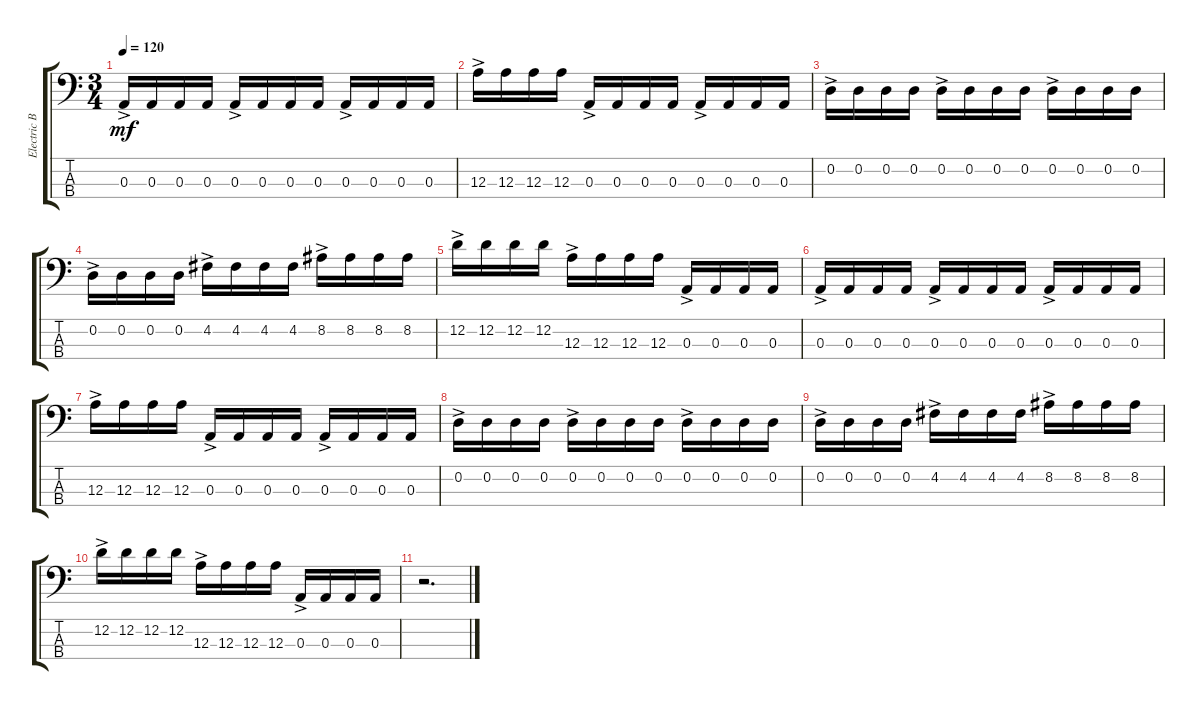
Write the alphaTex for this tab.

\track ("Electric Bass" "Electric B") {instrument electricbassfinger}
\staff {score tabs}
\tuning (G2 D2 A1 E1) {hide}
\ts (3 4)
\tempo 120
\clef f4
\ks c
0.3{ac}.16{dy mf} 0.3.16 0.3.16 0.3.16 0.3{ac}.16 0.3.16 0.3.16 0.3.16 0.3{ac}.16 0.3.16 0.3.16 0.3.16 |
12.3{ac}.16 12.3.16 12.3.16 12.3.16 0.3{ac}.16 0.3.16 0.3.16 0.3.16 0.3{ac}.16 0.3.16 0.3.16 0.3.16 |
0.2{ac}.16 0.2.16 0.2.16 0.2.16 0.2{ac}.16 0.2.16 0.2.16 0.2.16 0.2{ac}.16 0.2.16 0.2.16 0.2.16 |
0.2{ac}.16 0.2.16 0.2.16 0.2.16 4.2{ac}.16 4.2.16 4.2.16 4.2.16 8.2{ac}.16 8.2.16 8.2.16 8.2.16 |
12.2{ac}.16 12.2.16 12.2.16 12.2.16 12.3{ac}.16 12.3.16 12.3.16 12.3.16 0.3{ac}.16 0.3.16 0.3.16 0.3.16 |
0.3{ac}.16 0.3.16 0.3.16 0.3.16 0.3{ac}.16 0.3.16 0.3.16 0.3.16 0.3{ac}.16 0.3.16 0.3.16 0.3.16 |
12.3{ac}.16 12.3.16 12.3.16 12.3.16 0.3{ac}.16 0.3.16 0.3.16 0.3.16 0.3{ac}.16 0.3.16 0.3.16 0.3.16 |
0.2{ac}.16 0.2.16 0.2.16 0.2.16 0.2{ac}.16 0.2.16 0.2.16 0.2.16 0.2{ac}.16 0.2.16 0.2.16 0.2.16 |
0.2{ac}.16 0.2.16 0.2.16 0.2.16 4.2{ac}.16 4.2.16 4.2.16 4.2.16 8.2{ac}.16 8.2.16 8.2.16 8.2.16 |
12.2{ac}.16 12.2.16 12.2.16 12.2.16 12.3{ac}.16 12.3.16 12.3.16 12.3.16 0.3{ac}.16 0.3.16 0.3.16 0.3.16 |
r.2{d}
